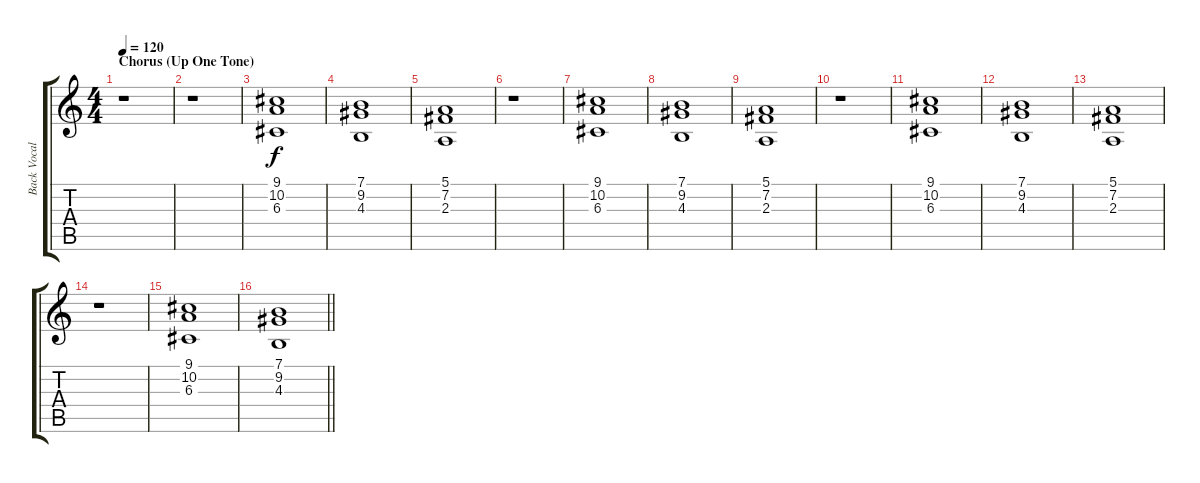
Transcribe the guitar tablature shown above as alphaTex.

\track ("Back Vocals" "Back Vocal") {instrument choiraahs}
\staff {score tabs}
\tuning (E4 B3 G3 D3 A2 E2) {hide}
\ts (4 4)
\section ("" "Chorus (Up One Tone)")
\tempo 120
\clef g2
\ks c
r.1{dy f} |
r.1 |
(9.1 10.2 6.3).1 |
(7.1 9.2 4.3).1 |
(5.1 7.2 2.3).1 |
r.1 |
(9.1 10.2 6.3).1 |
(7.1 9.2 4.3).1 |
(5.1 7.2 2.3).1 |
r.1 |
(9.1 10.2 6.3).1 |
(7.1 9.2 4.3).1 |
(5.1 7.2 2.3).1 |
r.1 |
(9.1 10.2 6.3).1 |
\barLineRight lightlight
(7.1 9.2 4.3).1
